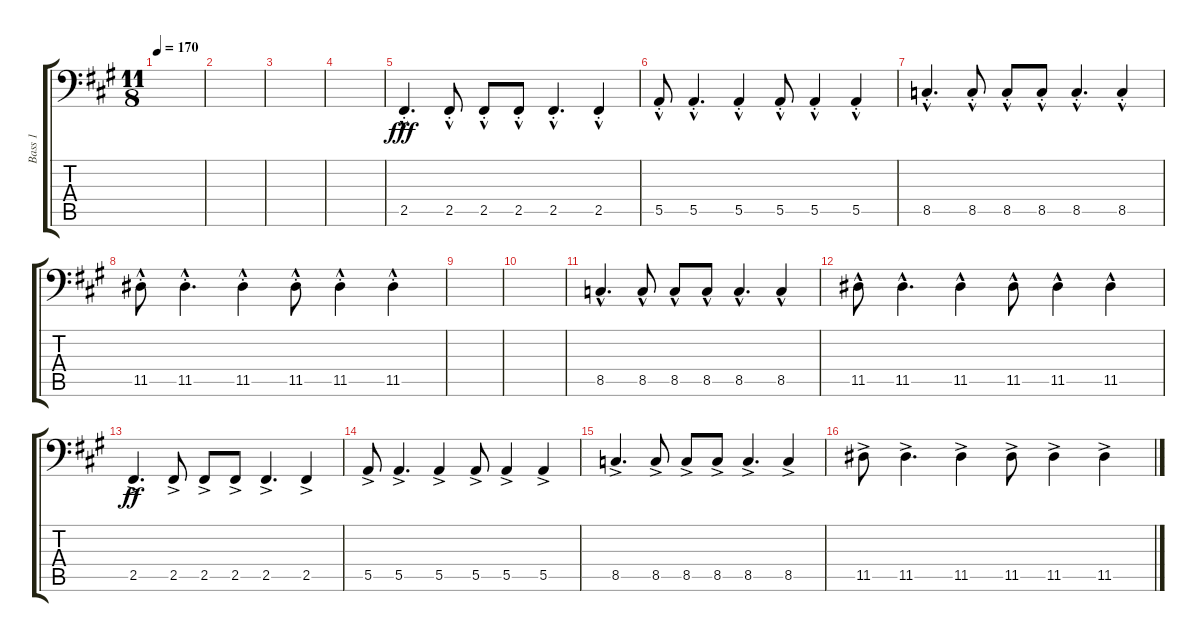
\track ("Bass 1" "Bass 1") {instrument electricbassfinger}
\staff {score tabs}
\tuning (C3 G2 D2 A1 E1 B0) {hide}
\ts (11 8)
\tempo 170
\clef f4
\ks f#minor
|
|
|
|
2.5{hac st}.4{d dy fff} 2.5{hac st}.8 2.5{hac st}.8 2.5{hac st}.8 2.5{hac st}.4{d} 2.5{hac st}.4 |
5.5{hac st}.8 5.5{hac st}.4{d} 5.5{hac st}.4 5.5{hac st}.8 5.5{hac st}.4 5.5{hac st}.4 |
8.5{hac st}.4{d} 8.5{hac st}.8 8.5{hac st}.8 8.5{hac st}.8 8.5{hac st}.4{d} 8.5{hac st}.4 |
11.5{hac st}.8 11.5{hac st}.4{d} 11.5{hac st}.4 11.5{hac st}.8 11.5{hac st}.4 11.5{hac st}.4 |
|
|
8.5{hac}.4{d} 8.5{hac}.8 8.5{hac}.8 8.5{hac}.8 8.5{hac}.4{d} 8.5{hac}.4 |
11.5{hac}.8 11.5{hac}.4{d} 11.5{hac}.4 11.5{hac}.8 11.5{hac}.4 11.5{hac}.4 |
2.5{ac}.4{d dy ff} 2.5{ac}.8 2.5{ac}.8 2.5{ac}.8 2.5{ac}.4{d} 2.5{ac}.4 |
5.5{ac}.8 5.5{ac}.4{d} 5.5{ac}.4 5.5{ac}.8 5.5{ac}.4 5.5{ac}.4 |
8.5{ac}.4{d} 8.5{ac}.8 8.5{ac}.8 8.5{ac}.8 8.5{ac}.4{d} 8.5{ac}.4 |
11.5{ac}.8 11.5{ac}.4{d} 11.5{ac}.4 11.5{ac}.8 11.5{ac}.4 11.5{ac}.4
